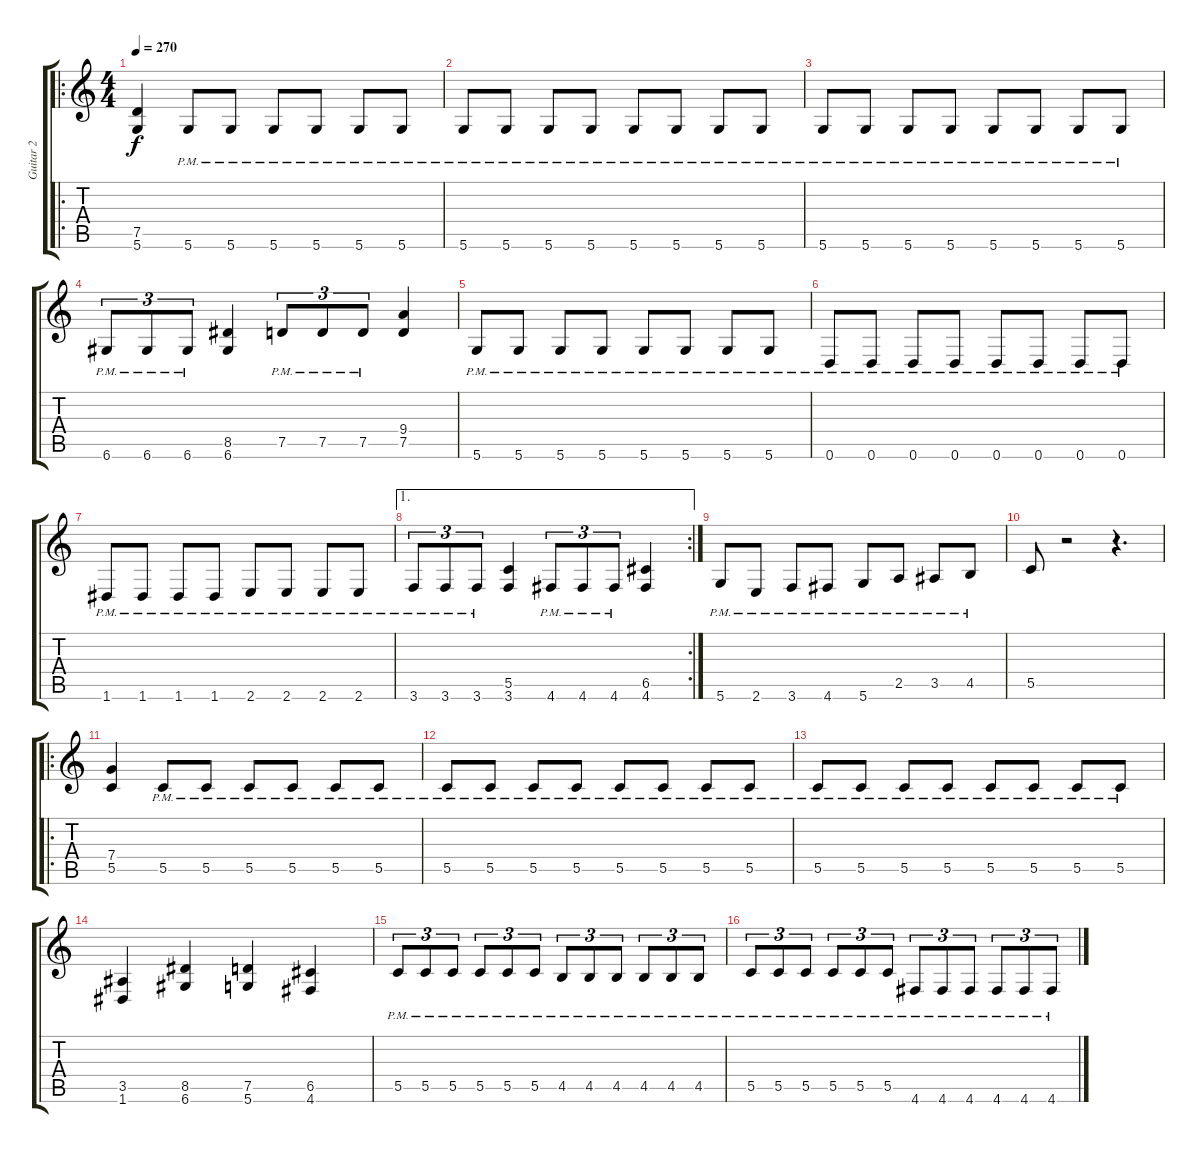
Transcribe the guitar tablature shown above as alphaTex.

\track ("Guitar 2" "Guitar 2") {instrument overdrivenguitar}
\staff {score tabs}
\tuning (D4 A3 F3 C3 G2 D2) {hide}
\ro
\ts (4 4)
\tempo 270
\clef g2
\ks c
(7.5 5.6).4{dy f} 5.6{pm}.8 5.6{pm}.8 5.6{pm}.8 5.6{pm}.8 5.6{pm}.8 5.6{pm}.8 |
5.6{pm}.8 5.6{pm}.8 5.6{pm}.8 5.6{pm}.8 5.6{pm}.8 5.6{pm}.8 5.6{pm}.8 5.6{pm}.8 |
5.6{pm}.8 5.6{pm}.8 5.6{pm}.8 5.6{pm}.8 5.6{pm}.8 5.6{pm}.8 5.6{pm}.8 5.6{pm}.8 |
6.6{pm}.8{tu (3 2)} 6.6{pm}.8{tu (3 2)} 6.6{pm}.8{tu (3 2)} (8.5 6.6).4 7.5{pm}.8{tu (3 2)} 7.5{pm}.8{tu (3 2)} 7.5{pm}.8{tu (3 2)} (9.4 7.5).4 |
5.6{pm}.8 5.6{pm}.8 5.6{pm}.8 5.6{pm}.8 5.6{pm}.8 5.6{pm}.8 5.6{pm}.8 5.6{pm}.8 |
0.6{pm}.8 0.6{pm}.8 0.6{pm}.8 0.6{pm}.8 0.6{pm}.8 0.6{pm}.8 0.6{pm}.8 0.6{pm}.8 |
1.6{pm}.8 1.6{pm}.8 1.6{pm}.8 1.6{pm}.8 2.6{pm}.8 2.6{pm}.8 2.6{pm}.8 2.6{pm}.8 |
\ae 1
\rc 2
3.6{pm}.8{tu (3 2)} 3.6{pm}.8{tu (3 2)} 3.6{pm}.8{tu (3 2)} (5.5 3.6).4 4.6{pm}.8{tu (3 2)} 4.6{pm}.8{tu (3 2)} 4.6{pm}.8{tu (3 2)} (6.5 4.6).4 |
5.6{pm}.8 2.6{pm}.8 3.6{pm}.8 4.6{pm}.8 5.6{pm}.8 2.5{pm}.8 3.5{pm}.8 4.5{pm}.8 |
5.5.8 r.2 r.4{d} |
\ro
(7.4 5.5).4 5.5{pm}.8 5.5{pm}.8 5.5{pm}.8 5.5{pm}.8 5.5{pm}.8 5.5{pm}.8 |
5.5{pm}.8 5.5{pm}.8 5.5{pm}.8 5.5{pm}.8 5.5{pm}.8 5.5{pm}.8 5.5{pm}.8 5.5{pm}.8 |
5.5{pm}.8 5.5{pm}.8 5.5{pm}.8 5.5{pm}.8 5.5{pm}.8 5.5{pm}.8 5.5{pm}.8 5.5{pm}.8 |
(3.5 1.6).4 (8.5 6.6).4 (7.5 5.6).4 (6.5 4.6).4 |
5.5{pm}.8{tu (3 2)} 5.5{pm}.8{tu (3 2)} 5.5{pm}.8{tu (3 2)} 5.5{pm}.8{tu (3 2)} 5.5{pm}.8{tu (3 2)} 5.5{pm}.8{tu (3 2)} 4.5{pm}.8{tu (3 2)} 4.5{pm}.8{tu (3 2)} 4.5{pm}.8{tu (3 2)} 4.5{pm}.8{tu (3 2)} 4.5{pm}.8{tu (3 2)} 4.5{pm}.8{tu (3 2)} |
5.5{pm}.8{tu (3 2)} 5.5{pm}.8{tu (3 2)} 5.5{pm}.8{tu (3 2)} 5.5{pm}.8{tu (3 2)} 5.5{pm}.8{tu (3 2)} 5.5{pm}.8{tu (3 2)} 4.6{pm}.8{tu (3 2)} 4.6{pm}.8{tu (3 2)} 4.6{pm}.8{tu (3 2)} 4.6{pm}.8{tu (3 2)} 4.6{pm}.8{tu (3 2)} 4.6{pm}.8{tu (3 2)}
